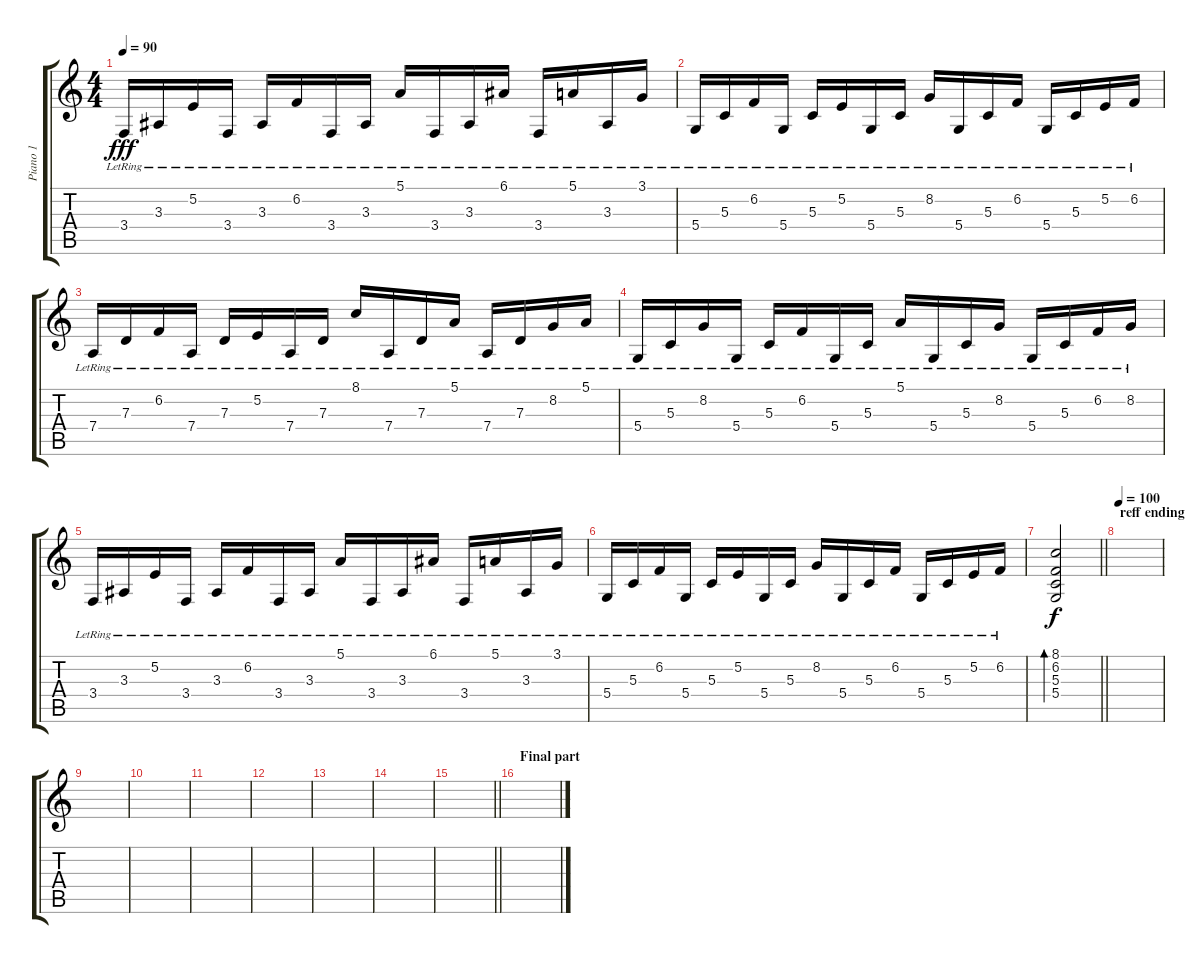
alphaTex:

\track ("Piano 1" "Piano 1") {instrument acousticgrandpiano}
\staff {score tabs}
\tuning (E4 B3 G3 D3 A2 D2) {hide}
\ts (4 4)
\tempo 90
\clef g2
\ks c
3.4{lr}.16{dy fff} 3.3{lr}.16 5.2{lr}.16 3.4{lr}.16 3.3{lr}.16 6.2{lr}.16 3.4{lr}.16 3.3{lr}.16 5.1{lr}.16 3.4{lr}.16 3.3{lr}.16 6.1{lr}.16 3.4{lr}.16 5.1{lr}.16 3.3{lr}.16 3.1{lr}.16 |
5.4{lr}.16 5.3{lr}.16 6.2{lr}.16 5.4{lr}.16 5.3{lr}.16 5.2{lr}.16 5.4{lr}.16 5.3{lr}.16 8.2{lr}.16 5.4{lr}.16 5.3{lr}.16 6.2{lr}.16 5.4{lr}.16 5.3{lr}.16 5.2{lr}.16 6.2{lr}.16 |
7.4{lr}.16 7.3{lr}.16 6.2{lr}.16 7.4{lr}.16 7.3{lr}.16 5.2{lr}.16 7.4{lr}.16 7.3{lr}.16 8.1{lr}.16 7.4{lr}.16 7.3{lr}.16 5.1{lr}.16 7.4{lr}.16 7.3{lr}.16 8.2{lr}.16 5.1{lr}.16 |
5.4{lr}.16 5.3{lr}.16 8.2{lr}.16 5.4{lr}.16 5.3{lr}.16 6.2{lr}.16 5.4{lr}.16 5.3{lr}.16 5.1{lr}.16 5.4{lr}.16 5.3{lr}.16 8.2{lr}.16 5.4{lr}.16 5.3{lr}.16 6.2{lr}.16 8.2{lr}.16 |
3.4{lr}.16 3.3{lr}.16 5.2{lr}.16 3.4{lr}.16 3.3{lr}.16 6.2{lr}.16 3.4{lr}.16 3.3{lr}.16 5.1{lr}.16 3.4{lr}.16 3.3{lr}.16 6.1{lr}.16 3.4{lr}.16 5.1{lr}.16 3.3{lr}.16 3.1{lr}.16 |
5.4{lr}.16 5.3{lr}.16 6.2{lr}.16 5.4{lr}.16 5.3{lr}.16 5.2{lr}.16 5.4{lr}.16 5.3{lr}.16 8.2{lr}.16 5.4{lr}.16 5.3{lr}.16 6.2{lr}.16 5.4{lr}.16 5.3{lr}.16 5.2{lr}.16 6.2{lr}.16 |
\barLineRight lightlight
(8.1 6.2 5.3 5.4).2{bd 120 dy f} |
\section ("" "reff ending")
\tempo 100
|
|
|
|
|
|
|
\barLineRight lightlight
|
\section ("" "Final part")
